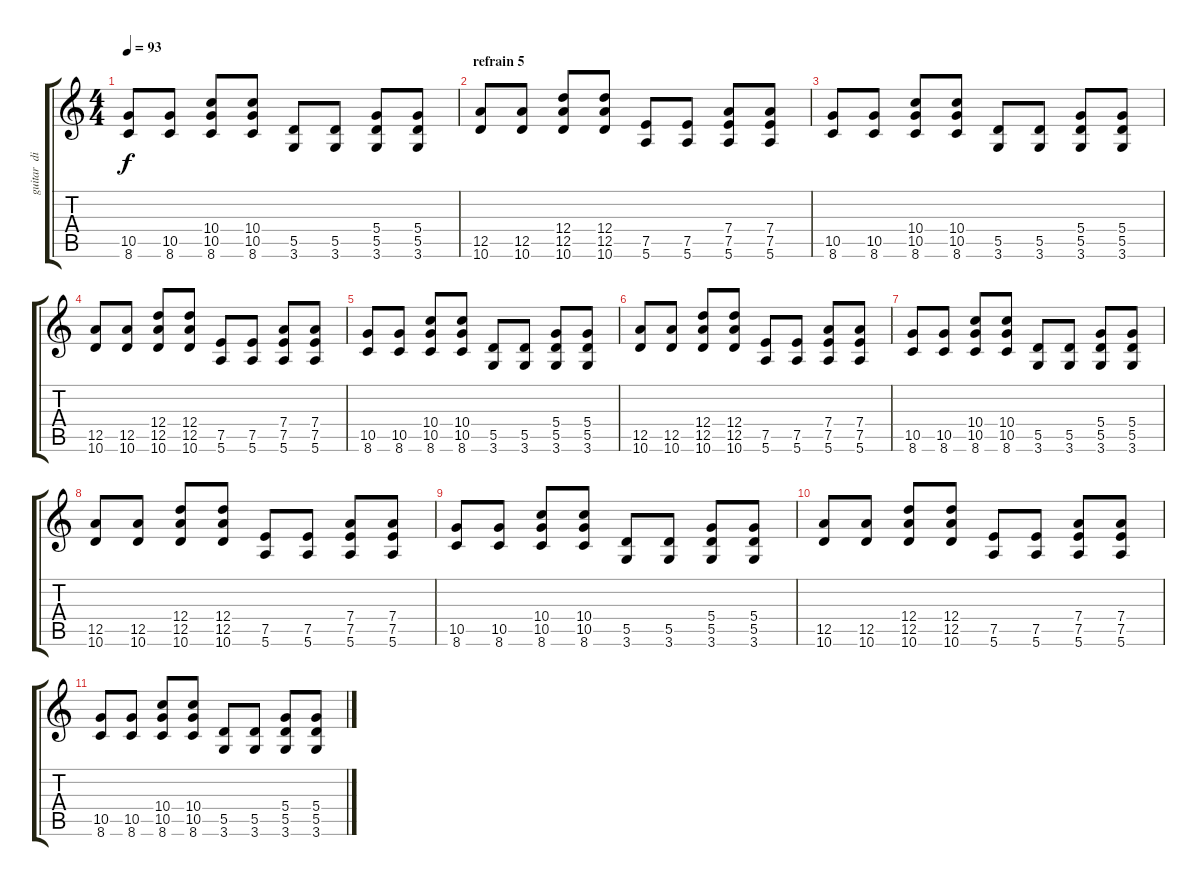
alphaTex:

\track ("guitar  disto " "guitar  di") {instrument distortionguitar}
\staff {score tabs}
\tuning (E4 B3 G3 D3 A2 E2) {hide}
\ts (4 4)
\tempo 93
\clef g2
\ks c
(10.5 8.6).8{dy f} (10.5 8.6).8 (10.4 10.5 8.6).8 (10.4 10.5 8.6).8 (5.5 3.6).8 (5.5 3.6).8 (5.4 5.5 3.6).8 (5.4 5.5 3.6).8 |
\section ("" "refrain 5")
(12.5 10.6).8 (12.5 10.6).8 (12.4 12.5 10.6).8 (12.4 12.5 10.6).8 (7.5 5.6).8 (7.5 5.6).8 (7.4 7.5 5.6).8 (7.4 7.5 5.6).8 |
(10.5 8.6).8 (10.5 8.6).8 (10.4 10.5 8.6).8 (10.4 10.5 8.6).8 (5.5 3.6).8 (5.5 3.6).8 (5.4 5.5 3.6).8 (5.4 5.5 3.6).8 |
(12.5 10.6).8 (12.5 10.6).8 (12.4 12.5 10.6).8 (12.4 12.5 10.6).8 (7.5 5.6).8 (7.5 5.6).8 (7.4 7.5 5.6).8 (7.4 7.5 5.6).8 |
(10.5 8.6).8 (10.5 8.6).8 (10.4 10.5 8.6).8 (10.4 10.5 8.6).8 (5.5 3.6).8 (5.5 3.6).8 (5.4 5.5 3.6).8 (5.4 5.5 3.6).8 |
(12.5 10.6).8{volume 0} (12.5 10.6).8 (12.4 12.5 10.6).8 (12.4 12.5 10.6).8 (7.5 5.6).8 (7.5 5.6).8 (7.4 7.5 5.6).8 (7.4 7.5 5.6).8 |
(10.5 8.6).8 (10.5 8.6).8 (10.4 10.5 8.6).8 (10.4 10.5 8.6).8 (5.5 3.6).8 (5.5 3.6).8 (5.4 5.5 3.6).8 (5.4 5.5 3.6).8 |
(12.5 10.6).8 (12.5 10.6).8 (12.4 12.5 10.6).8 (12.4 12.5 10.6).8 (7.5 5.6).8 (7.5 5.6).8 (7.4 7.5 5.6).8 (7.4 7.5 5.6).8 |
(10.5 8.6).8 (10.5 8.6).8 (10.4 10.5 8.6).8 (10.4 10.5 8.6).8 (5.5 3.6).8 (5.5 3.6).8 (5.4 5.5 3.6).8 (5.4 5.5 3.6).8 |
(12.5 10.6).8 (12.5 10.6).8 (12.4 12.5 10.6).8 (12.4 12.5 10.6).8 (7.5 5.6).8 (7.5 5.6).8 (7.4 7.5 5.6).8 (7.4 7.5 5.6).8 |
(10.5 8.6).8 (10.5 8.6).8 (10.4 10.5 8.6).8 (10.4 10.5 8.6).8 (5.5 3.6).8 (5.5 3.6).8 (5.4 5.5 3.6).8 (5.4 5.5 3.6).8
